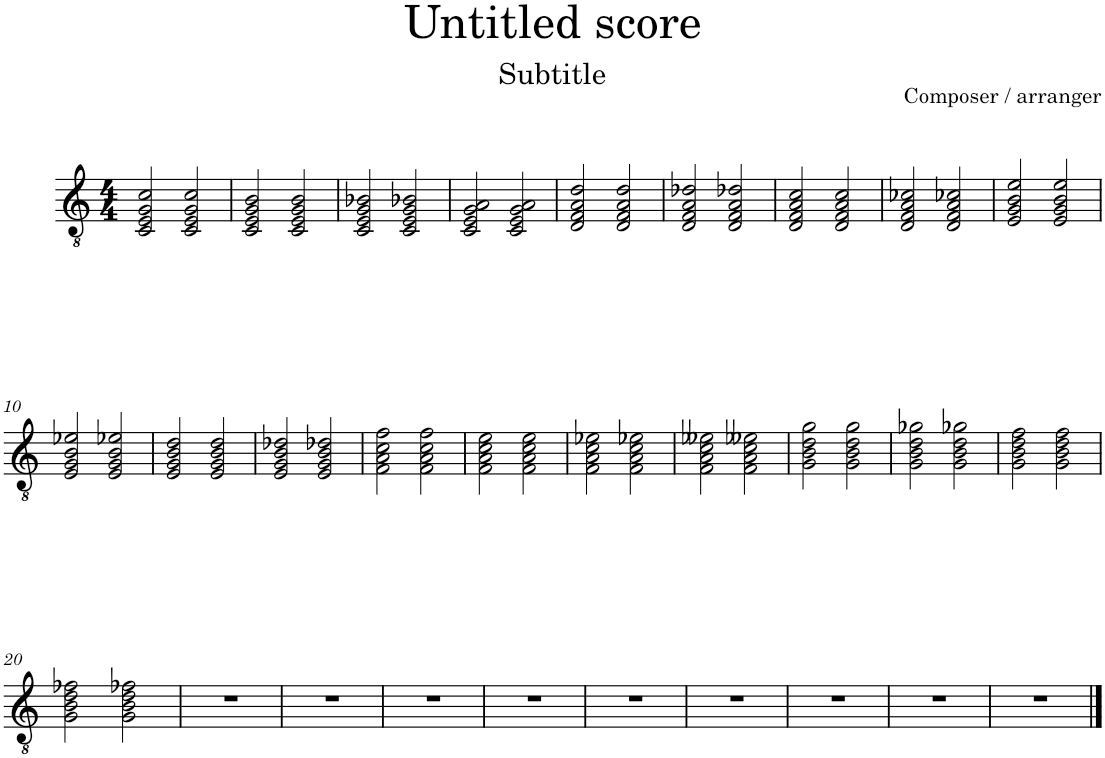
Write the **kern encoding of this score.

**kern
*part1
*staff1
*I"Guitar
*I'Guit.
*clefGv2
*k[]
*M4/4
=1
2C/ 2E/ 2G/ 2c/
2C/ 2E/ 2G/ 2c/
=2
2C/ 2E/ 2G/ 2B/
2C/ 2E/ 2G/ 2B/
=3
2C/ 2E/ 2G/ 2B-X/
2C/ 2E/ 2G/ 2B-X/
=4
2C/ 2E/ 2G/ 2A/
2C/ 2E/ 2G/ 2A/
=5
2D/ 2F/ 2A/ 2d/
2D/ 2F/ 2A/ 2d/
=6
2D/ 2F/ 2A/ 2d-X/
2D/ 2F/ 2A/ 2d-X/
=7
2D/ 2F/ 2A/ 2c/
2D/ 2F/ 2A/ 2c/
=8
2D/ 2F/ 2A/ 2c-X/
2D/ 2F/ 2A/ 2c-X/
=9
2E/ 2G/ 2B/ 2e/
2E/ 2G/ 2B/ 2e/
!!LO:LB:g=z
=10
2E/ 2G/ 2B/ 2e-X/
2E/ 2G/ 2B/ 2e-X/
=11
2E/ 2G/ 2B/ 2d/
2E/ 2G/ 2B/ 2d/
=12
2E/ 2G/ 2B/ 2d-X/
2E/ 2G/ 2B/ 2d-X/
=13
2F\ 2A\ 2c\ 2f\
2F\ 2A\ 2c\ 2f\
=14
2F\ 2A\ 2c\ 2e\
2F\ 2A\ 2c\ 2e\
=15
2F\ 2A\ 2c\ 2e-X\
2F\ 2A\ 2c\ 2e-X\
=16
2F\ 2A\ 2c\ 2e--X\
2F\ 2A\ 2c\ 2e--X\
=17
2G\ 2B\ 2d\ 2g\
2G\ 2B\ 2d\ 2g\
=18
2G\ 2B\ 2d\ 2g-X\
2G\ 2B\ 2d\ 2g-X\
=19
2G\ 2B\ 2d\ 2f\
2G\ 2B\ 2d\ 2f\
!!LO:LB:g=z
=20
2G\ 2B\ 2d\ 2f-X\
2G\ 2B\ 2d\ 2f-X\
=21
1r
=22
1r
=23
1r
=24
1r
=25
1r
=26
1r
=27
1r
=28
1r
=29
1r
==
*-
